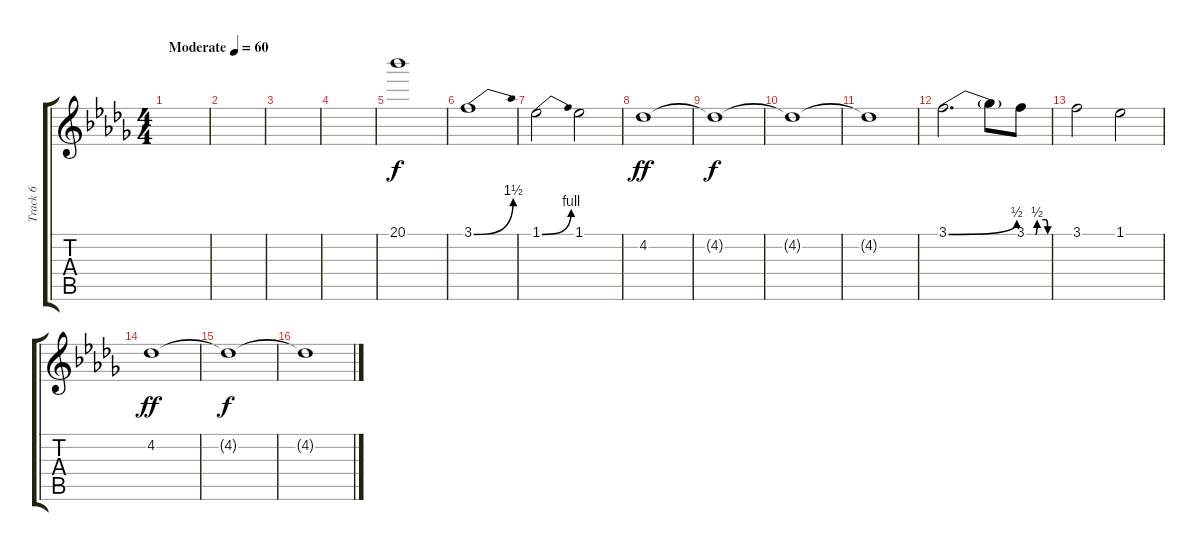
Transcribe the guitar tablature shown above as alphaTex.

\track ("Track 6" "Track 6") {instrument distortionguitar}
\staff {score tabs}
\tuning (D4 A3 F3 C3 G2 C2) {hide}
\ts (4 4)
\tempo (60 "Moderate")
\clef g2
\ks bbminor
|
|
|
|
20.1.1{volume 16} |
3.1{be (bend 0 0 60 6)}.1 |
1.1{be (bend 0 0 60 4)}.2 1.1.2 |
4.2.1{dy ff} |
4.2{t}.1{dy f} |
4.2{t}.1 |
4.2{t}.1 |
3.1{be (bend 0 0 60 2)}.2{d} 3.1{t}.8 3.1{be (custom 0 0 25 0 30 2 55 2 60 0)}.8 |
3.1.2 1.1.2 |
4.2.1{dy ff} |
4.2{t}.1{dy f} |
4.2{t}.1
